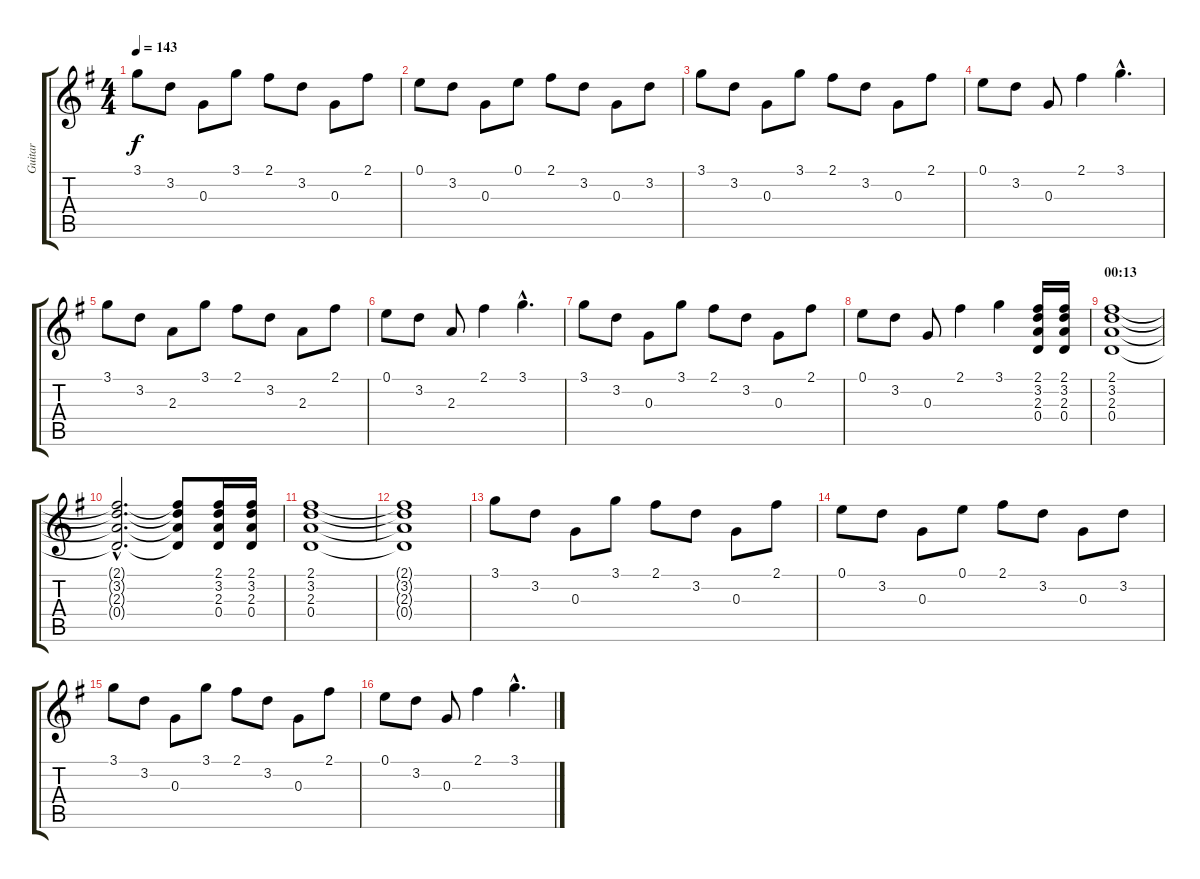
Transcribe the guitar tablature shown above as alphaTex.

\track ("Guitar" "Guitar") {instrument acousticguitarsteel}
\staff {score tabs}
\tuning (E4 B3 G3 D3 A2 E2) {hide}
\ts (4 4)
\tempo 143
\clef g2
\ks g
3.1.8{dy f instrument acousticguitarsteel} 3.2.8 0.3.8{balance 14} 3.1.8 2.1.8 3.2.8 0.3.8 2.1.8 |
0.1.8 3.2.8 0.3.8 0.1.8 2.1.8 3.2.8 0.3.8 3.2.8 |
3.1.8 3.2.8 0.3.8 3.1.8 2.1.8 3.2.8 0.3.8 2.1.8 |
0.1.8 3.2.8 0.3.8 2.1.4 3.1{hac}.4{d} |
3.1.8 3.2.8 2.3.8 3.1.8 2.1.8 3.2.8 2.3.8 2.1.8 |
0.1.8 3.2.8 2.3.8 2.1.4 3.1{hac}.4{d} |
3.1.8 3.2.8 0.3.8 3.1.8 2.1.8 3.2.8 0.3.8 2.1.8 |
0.1.8 3.2.8 0.3.8 2.1.4 3.1.4 (2.1 3.2 2.3 0.4).16 (2.1 3.2 2.3 0.4).16 |
\section ("" "00:13")
(2.1 3.2 2.3 0.4).1 |
(2.1{hac t} 3.2{hac t} 2.3{hac t} 0.4{hac t}).2{d} (2.1{t} 3.2{t} 2.3{t} 0.4{t}).8 (2.1 3.2 2.3 0.4).16 (2.1 3.2 2.3 0.4).16 |
(2.1 3.2 2.3 0.4).1 |
(2.1{t} 3.2{t} 2.3{t} 0.4{t}).1 |
3.1.8 3.2.8 0.3.8 3.1.8 2.1.8 3.2.8 0.3.8 2.1.8 |
0.1.8 3.2.8 0.3.8 0.1.8 2.1.8 3.2.8 0.3.8 3.2.8 |
3.1.8 3.2.8 0.3.8 3.1.8 2.1.8 3.2.8 0.3.8 2.1.8 |
0.1.8 3.2.8 0.3.8 2.1.4 3.1{hac}.4{d}
